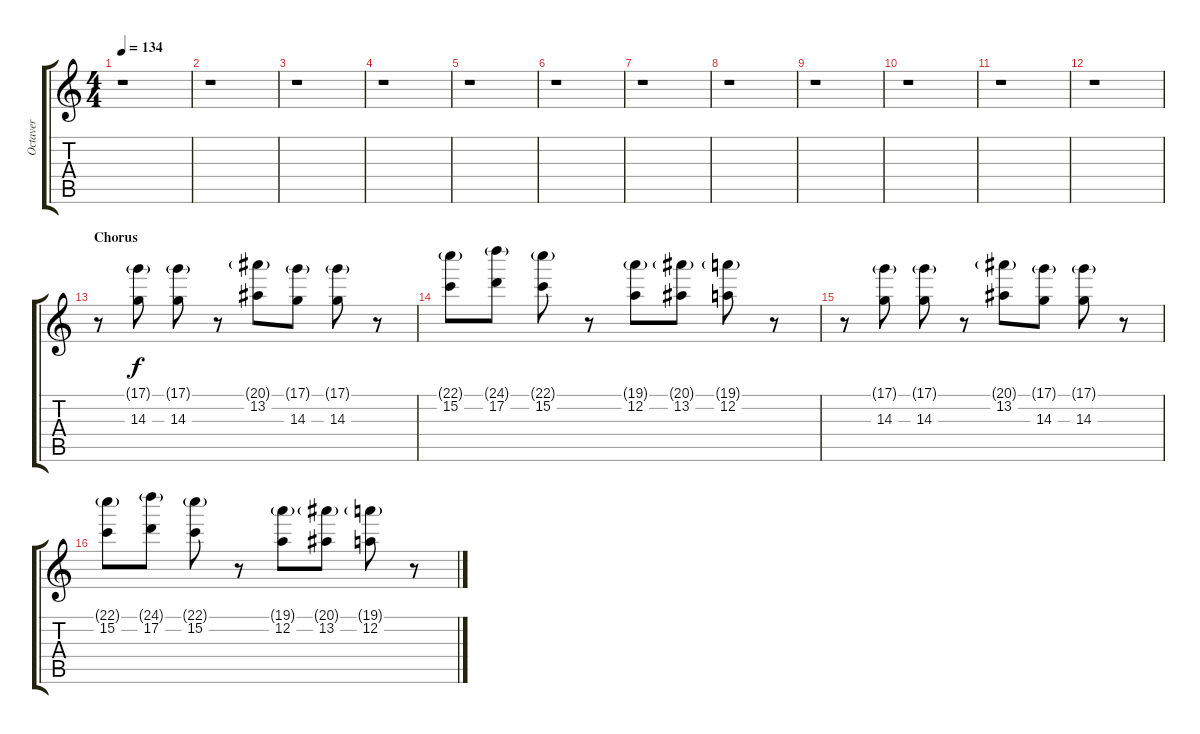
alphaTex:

\track ("Octaver" "Octaver") {instrument overdrivenguitar}
\staff {score tabs}
\tuning (D4 A3 F3 C3 G2 D2) {hide}
\ts (4 4)
\tempo 134
\clef g2
\ks c
r.1{dy f} |
r.1 |
r.1 |
r.1 |
r.1 |
r.1 |
r.1 |
r.1 |
r.1 |
r.1 |
r.1 |
r.1 |
\section ("" "Chorus")
r.8 (17.1{g} 14.3).8 (17.1{g} 14.3).8 r.8 (20.1{g} 13.2).8 (17.1{g} 14.3).8 (17.1{g} 14.3).8 r.8 |
(22.1{g} 15.2).8 (24.1{g} 17.2).8 (22.1{g} 15.2).8 r.8 (19.1{g} 12.2).8 (20.1{g} 13.2).8 (19.1{g} 12.2).8 r.8 |
r.8 (17.1{g} 14.3).8 (17.1{g} 14.3).8 r.8 (20.1{g} 13.2).8 (17.1{g} 14.3).8 (17.1{g} 14.3).8 r.8 |
(22.1{g} 15.2).8 (24.1{g} 17.2).8 (22.1{g} 15.2).8 r.8 (19.1{g} 12.2).8 (20.1{g} 13.2).8 (19.1{g} 12.2).8 r.8
